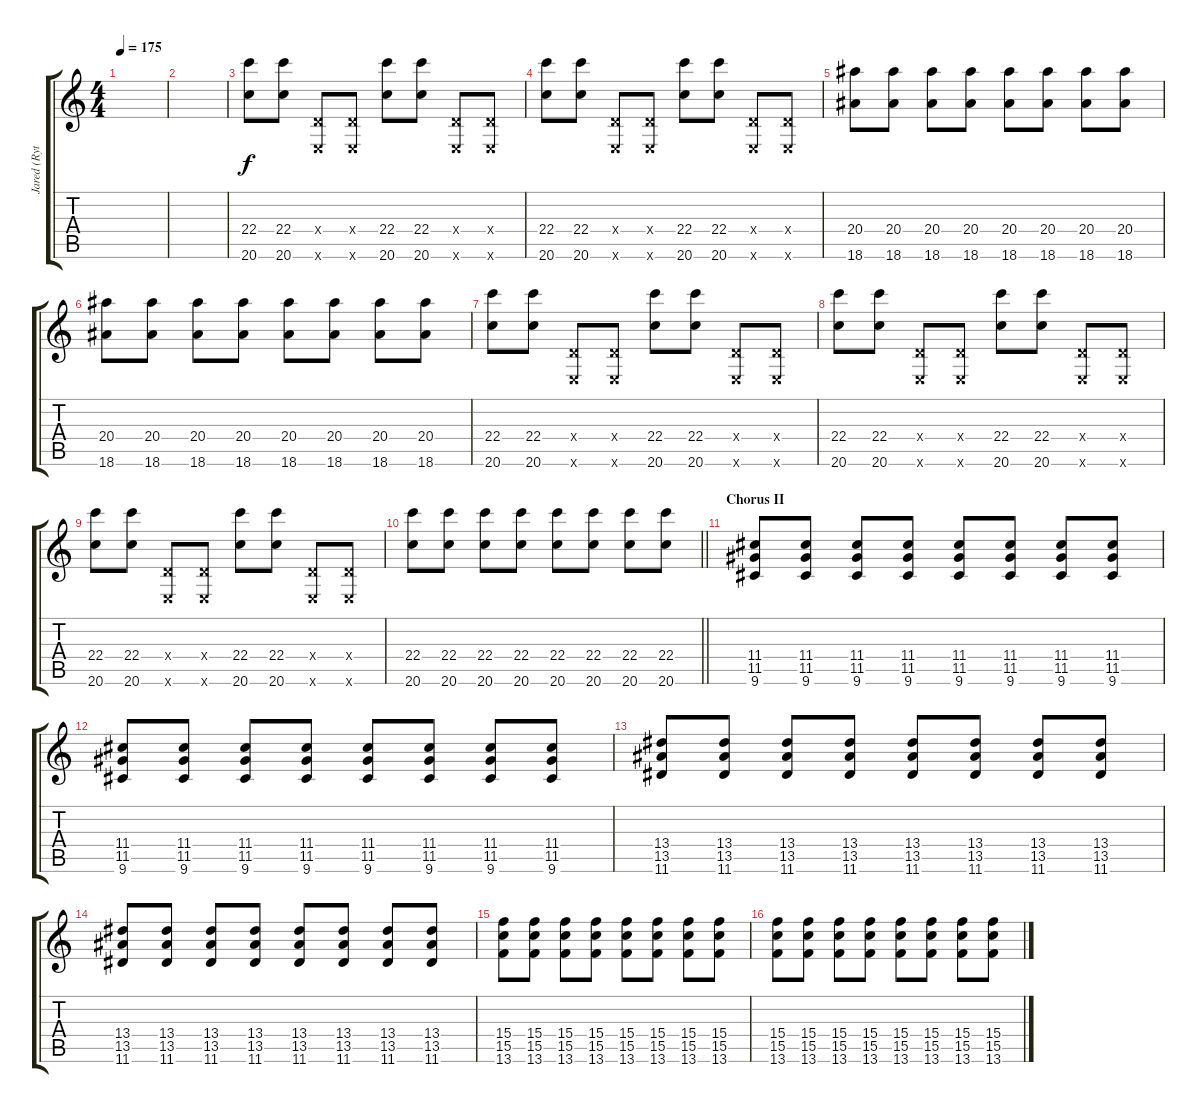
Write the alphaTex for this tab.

\track ("Jared (Rythm)" "Jared (Ryt") {instrument distortionguitar}
\staff {score tabs}
\tuning (E4 B3 G3 D3 A2 E2) {hide}
\ts (4 4)
\tempo 175
\clef g2
\ks c
|
|
(22.4 20.6).8 (22.4 20.6).8 (0.4{x} 0.6{x}).8 (0.4{x} 0.6{x}).8 (22.4 20.6).8 (22.4 20.6).8 (0.4{x} 0.6{x}).8 (0.4{x} 0.6{x}).8 |
(22.4 20.6).8 (22.4 20.6).8 (0.4{x} 0.6{x}).8 (0.4{x} 0.6{x}).8 (22.4 20.6).8 (22.4 20.6).8 (0.4{x} 0.6{x}).8 (0.4{x} 0.6{x}).8 |
(20.4 18.6).8 (20.4 18.6).8 (20.4 18.6).8 (20.4 18.6).8 (20.4 18.6).8 (20.4 18.6).8 (20.4 18.6).8 (20.4 18.6).8 |
(20.4 18.6).8 (20.4 18.6).8 (20.4 18.6).8 (20.4 18.6).8 (20.4 18.6).8 (20.4 18.6).8 (20.4 18.6).8 (20.4 18.6).8 |
(22.4 20.6).8 (22.4 20.6).8 (0.4{x} 0.6{x}).8 (0.4{x} 0.6{x}).8 (22.4 20.6).8 (22.4 20.6).8 (0.4{x} 0.6{x}).8 (0.4{x} 0.6{x}).8 |
(22.4 20.6).8 (22.4 20.6).8 (0.4{x} 0.6{x}).8 (0.4{x} 0.6{x}).8 (22.4 20.6).8 (22.4 20.6).8 (0.4{x} 0.6{x}).8 (0.4{x} 0.6{x}).8 |
(22.4 20.6).8 (22.4 20.6).8 (0.4{x} 0.6{x}).8 (0.4{x} 0.6{x}).8 (22.4 20.6).8 (22.4 20.6).8 (0.4{x} 0.6{x}).8 (0.4{x} 0.6{x}).8 |
\barLineRight lightlight
(22.4 20.6).8 (22.4 20.6).8 (22.4 20.6).8 (22.4 20.6).8 (22.4 20.6).8 (22.4 20.6).8 (22.4 20.6).8 (22.4 20.6).8 |
\section ("" "Chorus II")
(11.4 11.5 9.6).8 (11.4 11.5 9.6).8 (11.4 11.5 9.6).8 (11.4 11.5 9.6).8 (11.4 11.5 9.6).8 (11.4 11.5 9.6).8 (11.4 11.5 9.6).8 (11.4 11.5 9.6).8 |
(11.4 11.5 9.6).8 (11.4 11.5 9.6).8 (11.4 11.5 9.6).8 (11.4 11.5 9.6).8 (11.4 11.5 9.6).8 (11.4 11.5 9.6).8 (11.4 11.5 9.6).8 (11.4 11.5 9.6).8 |
(13.4 13.5 11.6).8 (13.4 13.5 11.6).8 (13.4 13.5 11.6).8 (13.4 13.5 11.6).8 (13.4 13.5 11.6).8 (13.4 13.5 11.6).8 (13.4 13.5 11.6).8 (13.4 13.5 11.6).8 |
(13.4 13.5 11.6).8 (13.4 13.5 11.6).8 (13.4 13.5 11.6).8 (13.4 13.5 11.6).8 (13.4 13.5 11.6).8 (13.4 13.5 11.6).8 (13.4 13.5 11.6).8 (13.4 13.5 11.6).8 |
(15.4 15.5 13.6).8 (15.4 15.5 13.6).8 (15.4 15.5 13.6).8 (15.4 15.5 13.6).8 (15.4 15.5 13.6).8 (15.4 15.5 13.6).8 (15.4 15.5 13.6).8 (15.4 15.5 13.6).8 |
(15.4 15.5 13.6).8 (15.4 15.5 13.6).8 (15.4 15.5 13.6).8 (15.4 15.5 13.6).8 (15.4 15.5 13.6).8 (15.4 15.5 13.6).8 (15.4 15.5 13.6).8 (15.4{sl} 15.5{sl} 13.6{sl}).8
